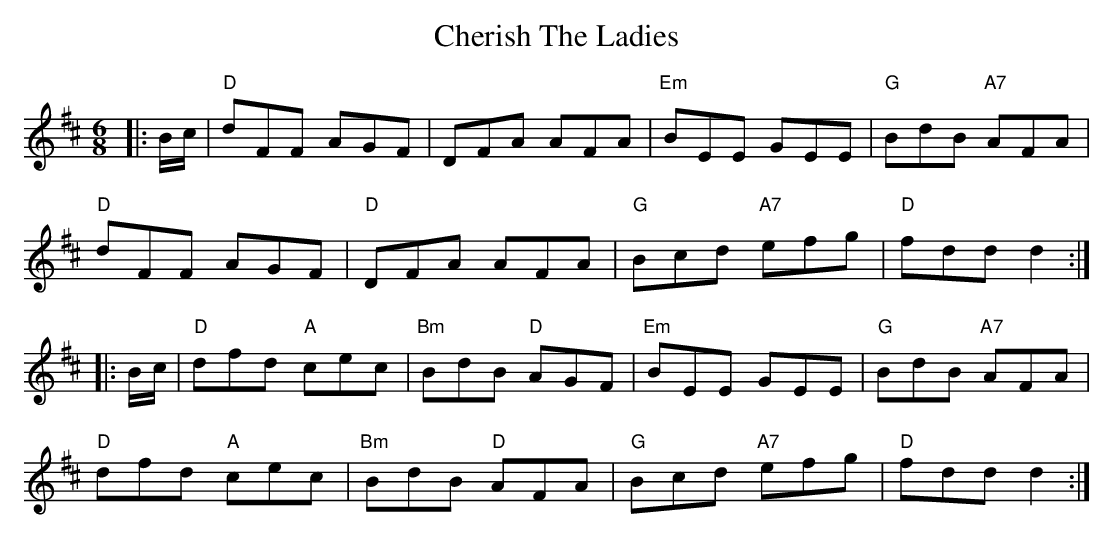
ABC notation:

X:1
T:Cherish The Ladies
M:6/8
K:D
|:  B/2c/2    | "D"dFF     AGF |     DFA     AFA | "Em"BEE GEE | "G"BdB "A7"AFA |
"D"dFF AGF    | "D"DFA     AFA | "G" Bcd "A7"efg | "D"fdd d2  :|
|:  B/2c/2    | "D"dfd  "A"cec | "Bm"BdB "D" AGF | "Em"BEE GEE | "G"BdB "A7"AFA |
"D"dfd "A"cec | "Bm"BdB "D"AFA | "G" Bcd "A7"efg | "D"fdd d2  :|
